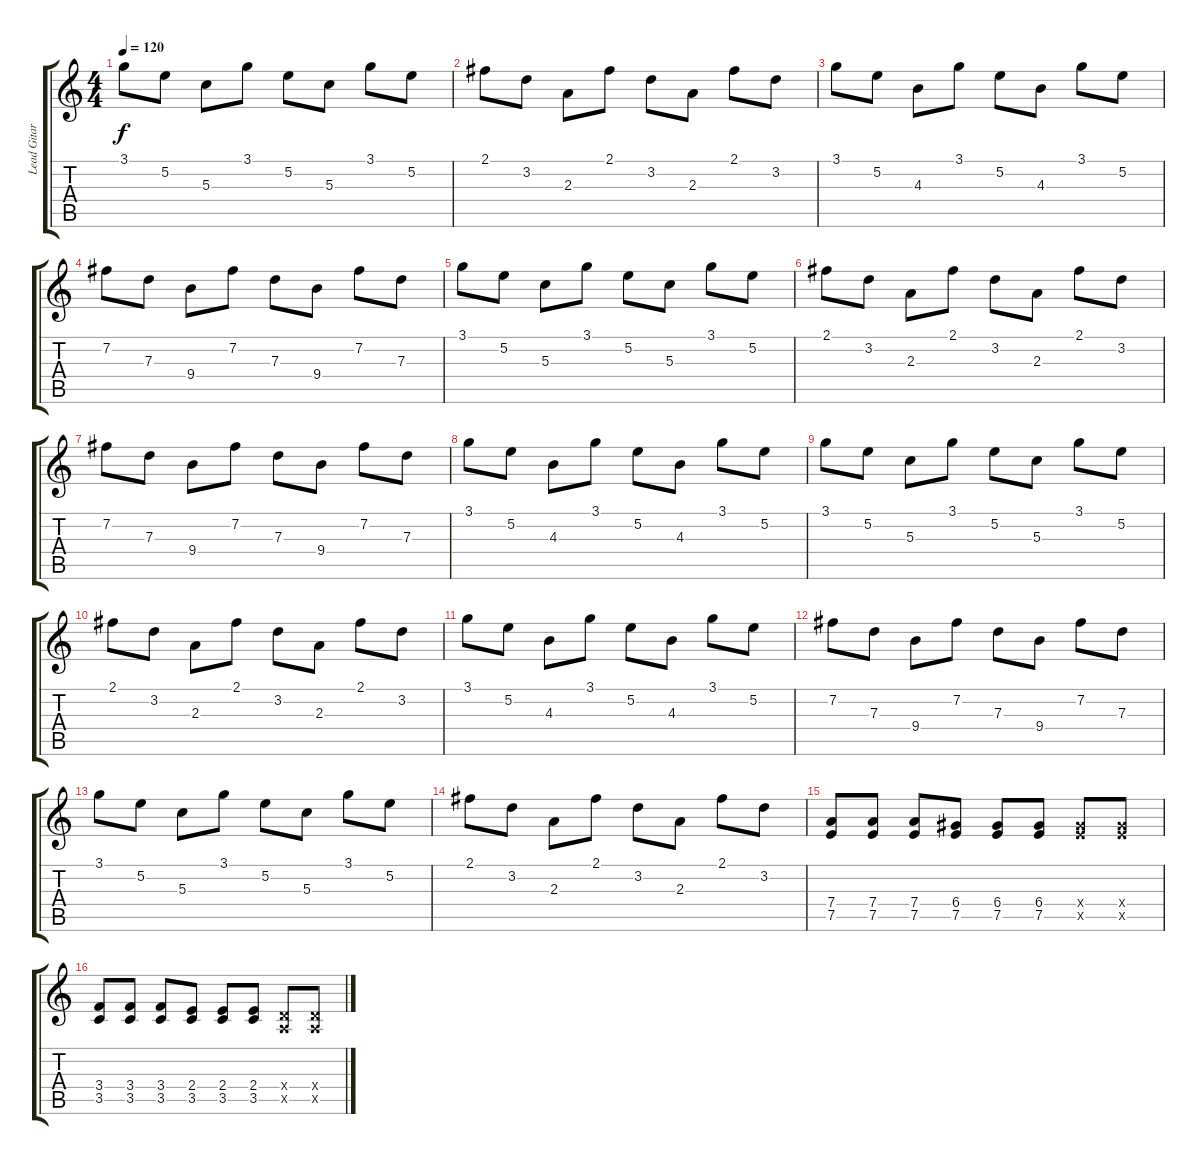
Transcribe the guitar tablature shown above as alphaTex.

\track ("Lead Gitarre" "Lead Gitar") {instrument overdrivenguitar}
\staff {score tabs}
\tuning (E4 B3 G3 D3 A2 E2) {hide}
\ts (4 4)
\tempo 120
\clef g2
\ks c
3.1.8{dy f} 5.2.8 5.3.8 3.1.8 5.2.8 5.3.8 3.1.8 5.2.8 |
2.1.8 3.2.8 2.3.8 2.1.8 3.2.8 2.3.8 2.1.8 3.2.8 |
3.1.8 5.2.8 4.3.8 3.1.8 5.2.8 4.3.8 3.1.8 5.2.8 |
7.2.8 7.3.8 9.4.8 7.2.8 7.3.8 9.4.8 7.2.8 7.3.8 |
3.1.8 5.2.8 5.3.8 3.1.8 5.2.8 5.3.8 3.1.8 5.2.8 |
2.1.8 3.2.8 2.3.8 2.1.8 3.2.8 2.3.8 2.1.8 3.2.8 |
7.2.8 7.3.8 9.4.8 7.2.8 7.3.8 9.4.8 7.2.8 7.3.8 |
3.1.8 5.2.8 4.3.8 3.1.8 5.2.8 4.3.8 3.1.8 5.2.8 |
3.1.8 5.2.8 5.3.8 3.1.8 5.2.8 5.3.8 3.1.8 5.2.8 |
2.1.8 3.2.8 2.3.8 2.1.8 3.2.8 2.3.8 2.1.8 3.2.8 |
3.1.8 5.2.8 4.3.8 3.1.8 5.2.8 4.3.8 3.1.8 5.2.8 |
7.2.8 7.3.8 9.4.8 7.2.8 7.3.8 9.4.8 7.2.8 7.3.8 |
3.1.8 5.2.8 5.3.8 3.1.8 5.2.8 5.3.8 3.1.8 5.2.8 |
2.1.8 3.2.8 2.3.8 2.1.8 3.2.8 2.3.8 2.1.8 3.2.8 |
(7.4 7.5).8{volume 16} (7.4 7.5).8 (7.4 7.5).8 (6.4 7.5).8 (6.4 7.5).8 (6.4 7.5).8 (6.4{x} 7.5{x}).8 (6.4{x} 7.5{x}).8 |
(3.4 3.5).8 (3.4 3.5).8 (3.4 3.5).8 (2.4 3.5).8 (2.4 3.5).8 (2.4 3.5).8 (0.4{x} 0.5{x}).8 (0.4{x} 0.5{x}).8
